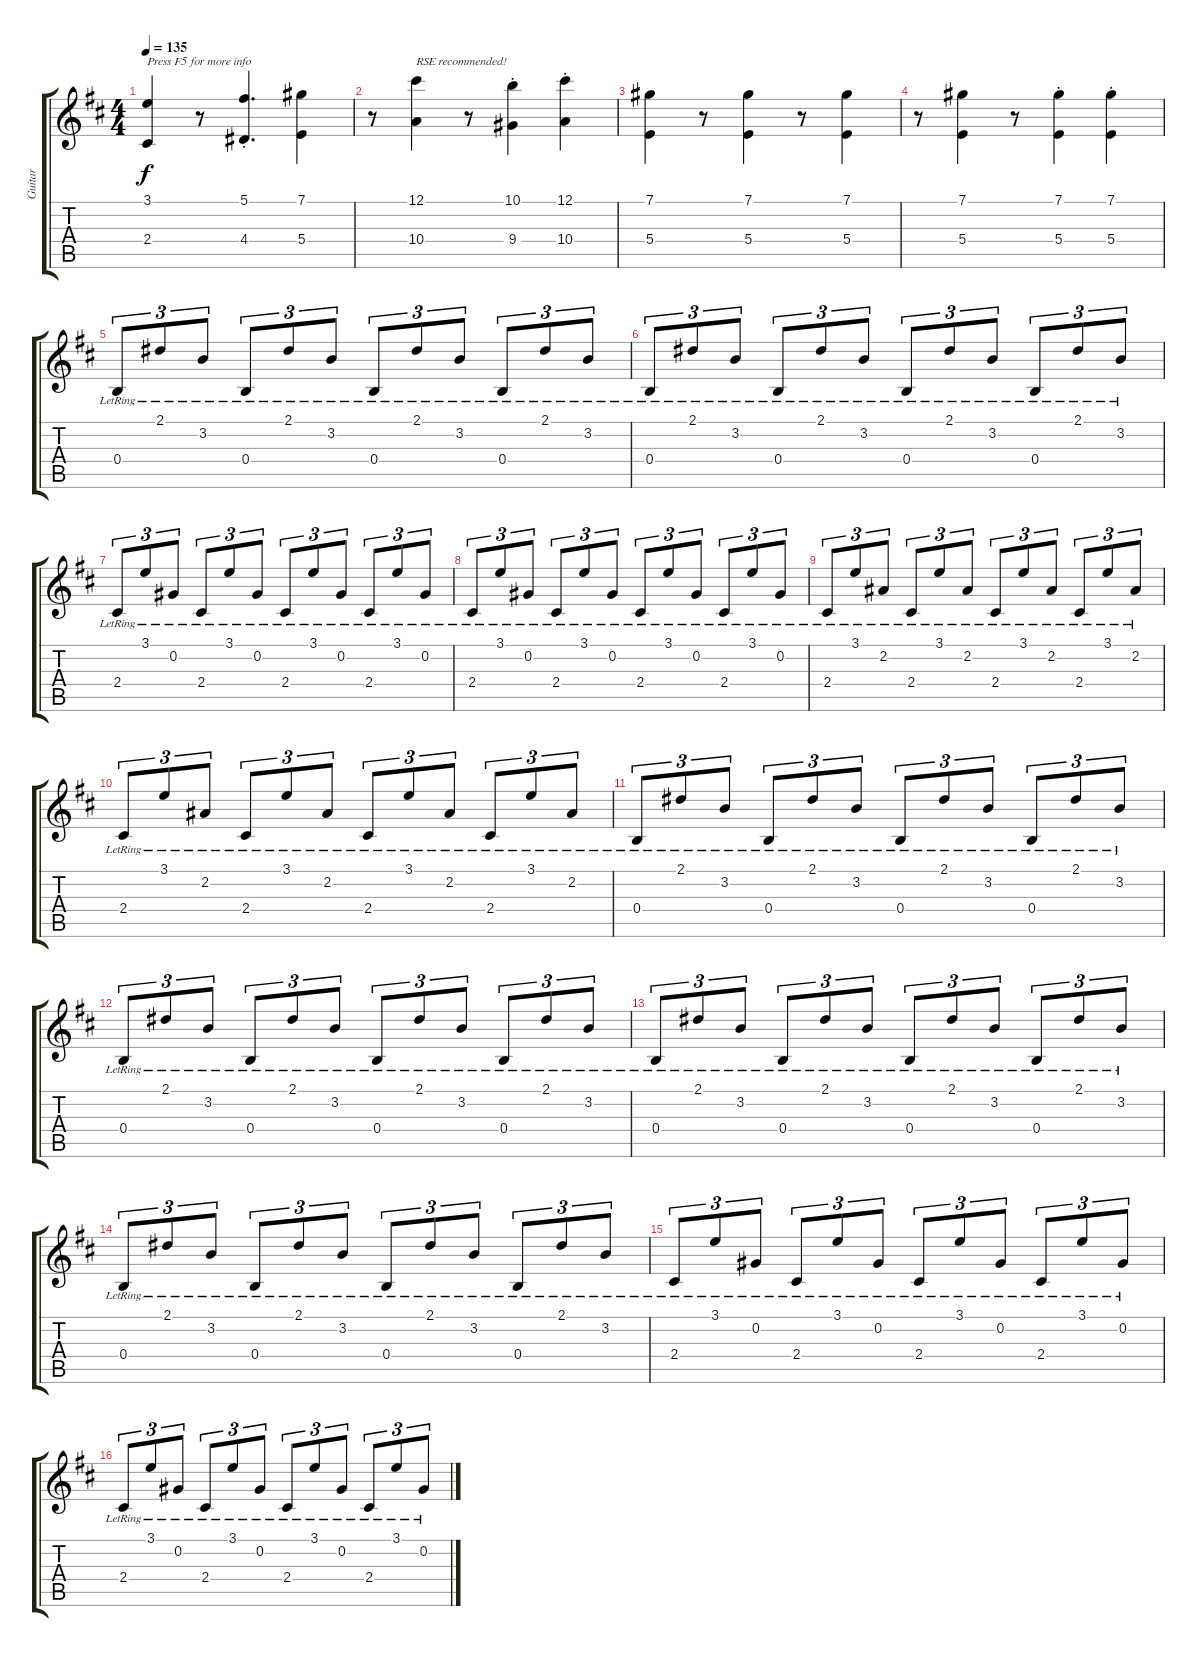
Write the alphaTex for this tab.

\track ("Guitar" "Guitar") {instrument acousticguitarsteel}
\staff {score tabs}
\tuning (Db4 Ab3 E3 B2 Gb2 Db2) {hide}
\ts (4 4)
\tempo 135
\clef g2
\ks d
(3.1 2.4).4{txt "Press F5 for more info" dy f instrument acousticguitarsteel} r.8 (5.1{st} 4.4{st}).4{d} (7.1 5.4).4 |
r.8 (12.1 10.4).4{txt "RSE recommended!"} r.8 (10.1{st} 9.4{st}).4 (12.1{st} 10.4{st}).4 |
(7.1 5.4).4 r.8 (7.1 5.4).4 r.8 (7.1 5.4).4 |
r.8 (7.1 5.4).4 r.8 (7.1{st} 5.4{st}).4 (7.1{st} 5.4{st}).4 |
0.4{lr}.8{tu (3 2)} 2.1{lr}.8{tu (3 2)} 3.2{lr}.8{tu (3 2)} 0.4{lr}.8{tu (3 2)} 2.1{lr}.8{tu (3 2)} 3.2{lr}.8{tu (3 2)} 0.4{lr}.8{tu (3 2)} 2.1{lr}.8{tu (3 2)} 3.2{lr}.8{tu (3 2)} 0.4{lr}.8{tu (3 2)} 2.1{lr}.8{tu (3 2)} 3.2{lr}.8{tu (3 2)} |
0.4{lr}.8{tu (3 2)} 2.1{lr}.8{tu (3 2)} 3.2{lr}.8{tu (3 2)} 0.4{lr}.8{tu (3 2)} 2.1{lr}.8{tu (3 2)} 3.2{lr}.8{tu (3 2)} 0.4{lr}.8{tu (3 2)} 2.1{lr}.8{tu (3 2)} 3.2{lr}.8{tu (3 2)} 0.4{lr}.8{tu (3 2)} 2.1{lr}.8{tu (3 2)} 3.2{lr}.8{tu (3 2)} |
2.4{lr}.8{tu (3 2)} 3.1{lr}.8{tu (3 2)} 0.2{lr}.8{tu (3 2)} 2.4{lr}.8{tu (3 2)} 3.1{lr}.8{tu (3 2)} 0.2{lr}.8{tu (3 2)} 2.4{lr}.8{tu (3 2)} 3.1{lr}.8{tu (3 2)} 0.2{lr}.8{tu (3 2)} 2.4{lr}.8{tu (3 2)} 3.1{lr}.8{tu (3 2)} 0.2{lr}.8{tu (3 2)} |
2.4{lr}.8{tu (3 2)} 3.1{lr}.8{tu (3 2)} 0.2{lr}.8{tu (3 2)} 2.4{lr}.8{tu (3 2)} 3.1{lr}.8{tu (3 2)} 0.2{lr}.8{tu (3 2)} 2.4{lr}.8{tu (3 2)} 3.1{lr}.8{tu (3 2)} 0.2{lr}.8{tu (3 2)} 2.4{lr}.8{tu (3 2)} 3.1{lr}.8{tu (3 2)} 0.2{lr}.8{tu (3 2)} |
2.4{lr}.8{tu (3 2)} 3.1{lr}.8{tu (3 2)} 2.2{lr}.8{tu (3 2)} 2.4{lr}.8{tu (3 2)} 3.1{lr}.8{tu (3 2)} 2.2{lr}.8{tu (3 2)} 2.4{lr}.8{tu (3 2)} 3.1{lr}.8{tu (3 2)} 2.2{lr}.8{tu (3 2)} 2.4{lr}.8{tu (3 2)} 3.1{lr}.8{tu (3 2)} 2.2{lr}.8{tu (3 2)} |
2.4{lr}.8{tu (3 2)} 3.1{lr}.8{tu (3 2)} 2.2{lr}.8{tu (3 2)} 2.4{lr}.8{tu (3 2)} 3.1{lr}.8{tu (3 2)} 2.2{lr}.8{tu (3 2)} 2.4{lr}.8{tu (3 2)} 3.1{lr}.8{tu (3 2)} 2.2{lr}.8{tu (3 2)} 2.4{lr}.8{tu (3 2)} 3.1{lr}.8{tu (3 2)} 2.2{lr}.8{tu (3 2)} |
0.4{lr}.8{tu (3 2)} 2.1{lr}.8{tu (3 2)} 3.2{lr}.8{tu (3 2)} 0.4{lr}.8{tu (3 2)} 2.1{lr}.8{tu (3 2)} 3.2{lr}.8{tu (3 2)} 0.4{lr}.8{tu (3 2)} 2.1{lr}.8{tu (3 2)} 3.2{lr}.8{tu (3 2)} 0.4{lr}.8{tu (3 2)} 2.1{lr}.8{tu (3 2)} 3.2{lr}.8{tu (3 2)} |
0.4{lr}.8{tu (3 2)} 2.1{lr}.8{tu (3 2)} 3.2{lr}.8{tu (3 2)} 0.4{lr}.8{tu (3 2)} 2.1{lr}.8{tu (3 2)} 3.2{lr}.8{tu (3 2)} 0.4{lr}.8{tu (3 2)} 2.1{lr}.8{tu (3 2)} 3.2{lr}.8{tu (3 2)} 0.4{lr}.8{tu (3 2)} 2.1{lr}.8{tu (3 2)} 3.2{lr}.8{tu (3 2)} |
0.4{lr}.8{tu (3 2)} 2.1{lr}.8{tu (3 2)} 3.2{lr}.8{tu (3 2)} 0.4{lr}.8{tu (3 2)} 2.1{lr}.8{tu (3 2)} 3.2{lr}.8{tu (3 2)} 0.4{lr}.8{tu (3 2)} 2.1{lr}.8{tu (3 2)} 3.2{lr}.8{tu (3 2)} 0.4{lr}.8{tu (3 2)} 2.1{lr}.8{tu (3 2)} 3.2{lr}.8{tu (3 2)} |
0.4{lr}.8{tu (3 2)} 2.1{lr}.8{tu (3 2)} 3.2{lr}.8{tu (3 2)} 0.4{lr}.8{tu (3 2)} 2.1{lr}.8{tu (3 2)} 3.2{lr}.8{tu (3 2)} 0.4{lr}.8{tu (3 2)} 2.1{lr}.8{tu (3 2)} 3.2{lr}.8{tu (3 2)} 0.4{lr}.8{tu (3 2)} 2.1{lr}.8{tu (3 2)} 3.2{lr}.8{tu (3 2)} |
2.4{lr}.8{tu (3 2)} 3.1{lr}.8{tu (3 2)} 0.2{lr}.8{tu (3 2)} 2.4{lr}.8{tu (3 2)} 3.1{lr}.8{tu (3 2)} 0.2{lr}.8{tu (3 2)} 2.4{lr}.8{tu (3 2)} 3.1{lr}.8{tu (3 2)} 0.2{lr}.8{tu (3 2)} 2.4{lr}.8{tu (3 2)} 3.1{lr}.8{tu (3 2)} 0.2{lr}.8{tu (3 2)} |
2.4{lr}.8{tu (3 2)} 3.1{lr}.8{tu (3 2)} 0.2{lr}.8{tu (3 2)} 2.4{lr}.8{tu (3 2)} 3.1{lr}.8{tu (3 2)} 0.2{lr}.8{tu (3 2)} 2.4{lr}.8{tu (3 2)} 3.1{lr}.8{tu (3 2)} 0.2{lr}.8{tu (3 2)} 2.4{lr}.8{tu (3 2)} 3.1{lr}.8{tu (3 2)} 0.2{lr}.8{tu (3 2)}
